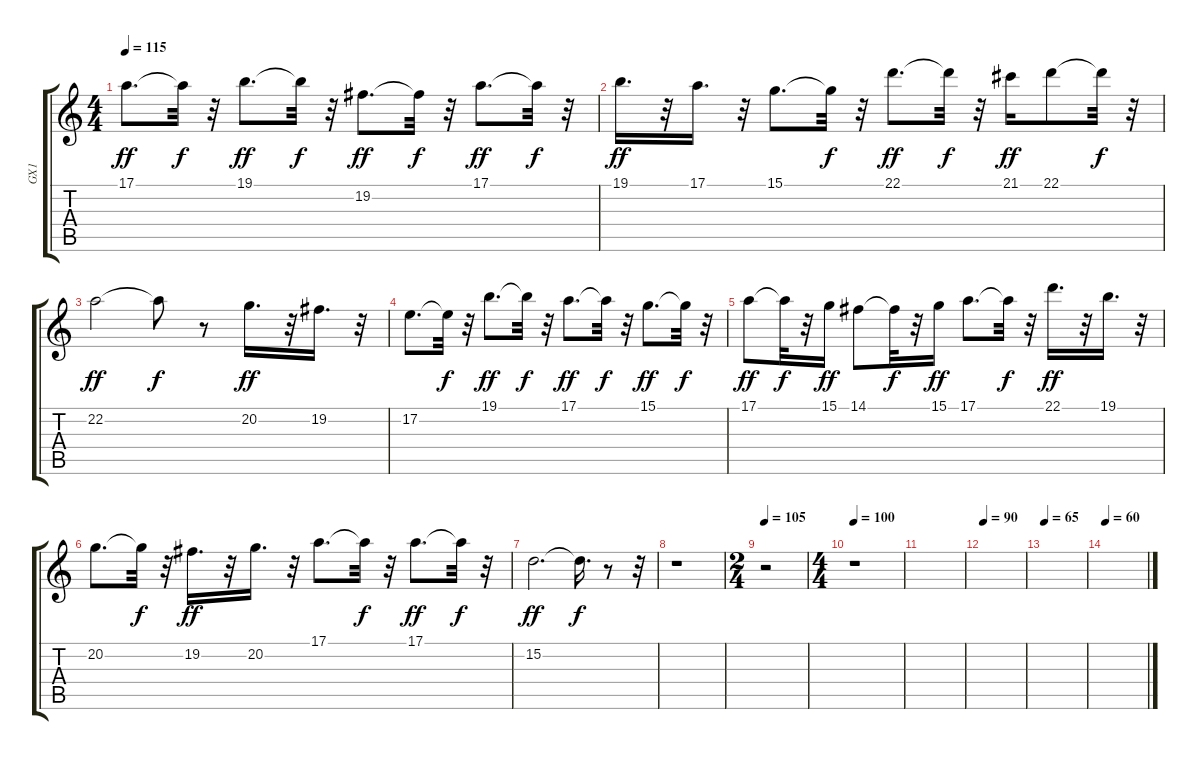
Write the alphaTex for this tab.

\track ("GX1" "GX1") {instrument pad3polysynth}
\staff {score tabs}
\tuning (E4 B3 G3 D3 A2 E2) {hide}
\ts (4 4)
\tempo 115
\clef g2
\ks c
17.1.8{d dy ff} 17.1{t}.32{dy f} r.32 19.1.8{d dy ff} 19.1{t}.32{dy f} r.32 19.2.8{d dy ff} 19.2{t}.32{dy f} r.32 17.1.8{d dy ff} 17.1{t}.32{dy f} r.32 |
19.1.16{d dy ff} r.32 17.1.16{d} r.32 15.1.8{d} 15.1{t}.32{dy f} r.32 22.1.8{d dy ff} 22.1{t}.32{dy f} r.32 21.1.16{dy ff} 22.1.8 22.1{t}.32{dy f} r.32 |
22.2.2{dy ff} 22.2{t}.8{dy f} r.8 20.2.16{d dy ff} r.32 19.2.16{d} r.32 |
17.2.8{d} 17.2{t}.32{dy f} r.32 19.1.8{d dy ff} 19.1{t}.32{dy f} r.32 17.1.8{d dy ff} 17.1{t}.32{dy f} r.32 15.1.8{d dy ff} 15.1{t}.32{dy f} r.32 |
17.1.8{dy ff} 17.1{t}.32{dy f} r.32 15.1.16{dy ff} 14.1.8 14.1{t}.32{dy f} r.32 15.1.16{dy ff} 17.1.8{d} 17.1{t}.32{dy f} r.32 22.1.16{d dy ff} r.32 19.1.16{d} r.32 |
20.2.8{d} 20.2{t}.32{dy f} r.32 19.2.16{d dy ff} r.32 20.2.16{d} r.32 17.1.8{d} 17.1{t}.32{dy f} r.32 17.1.8{d dy ff} 17.1{t}.32{dy f} r.32 |
15.2.2{d dy ff} 15.2{t}.16{d dy f} r.8 r.32 |
r.1 |
\ts (2 4)
\tempo 105
r.2 |
\ts (4 4)
\tempo 100
r.1 |
|
\tempo 90
|
\tempo 65
|
\tempo 60
